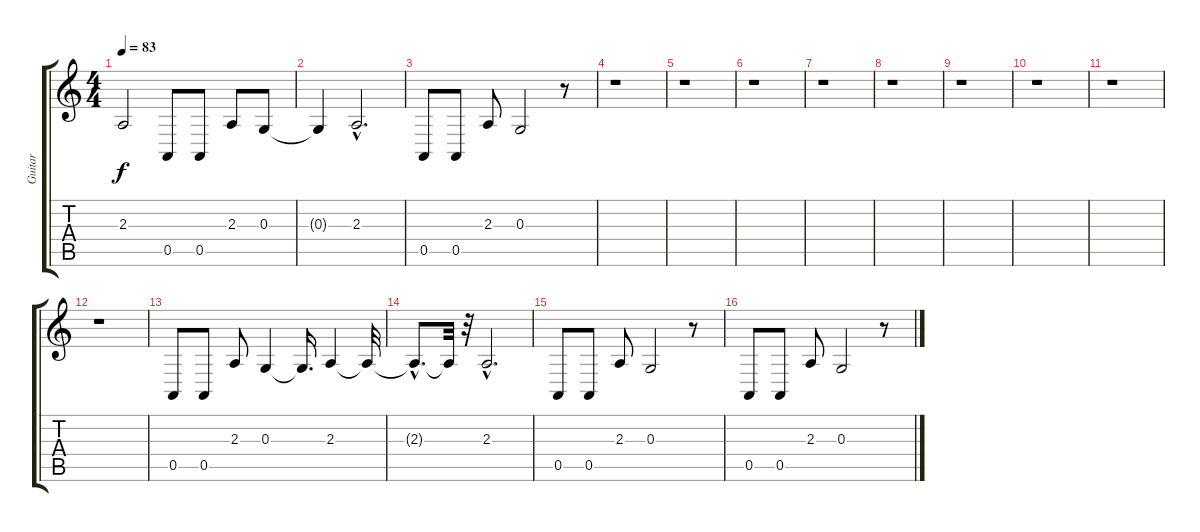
\track ("Guitar" "Guitar") {instrument fx8scifi}
\staff {score tabs}
\tuning (E4 B3 G3 D3 A2 E2) {hide}
\ts (4 4)
\tempo 83
\clef g2
\ks c
2.3.2{dy f} 0.5.8 0.5.8 2.3.8 0.3.8 |
0.3{t}.4 2.3{hac}.2{d} |
0.5.8 0.5.8 2.3.8 0.3.2 r.8 |
r.1 |
r.1 |
r.1 |
r.1 |
r.1 |
r.1 |
r.1 |
r.1 |
r.1 |
0.5.8 0.5.8 2.3.8 0.3.4 0.3{t}.16{d} 2.3.4 2.3{t}.32 |
2.3{hac t}.8{d} 2.3{t}.32 r.32 2.3{hac}.2{d} |
0.5.8 0.5.8 2.3.8 0.3.2 r.8 |
0.5.8 0.5.8 2.3.8 0.3.2 r.8
